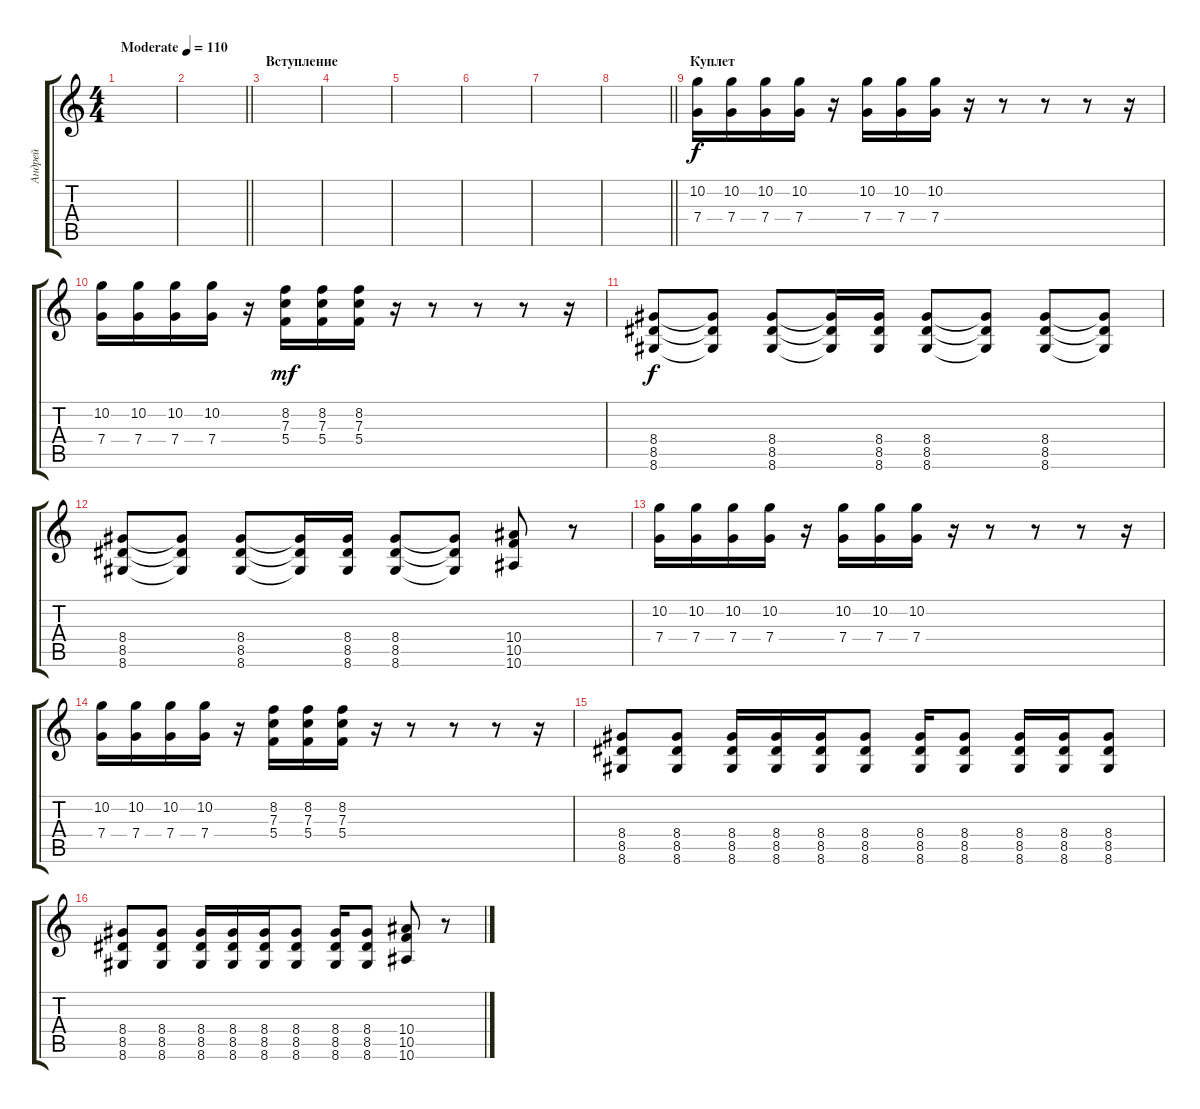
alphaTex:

\track ("Андрей" "Андрей") {instrument distortionguitar}
\staff {score tabs}
\tuning (D4 A3 F3 C3 G2 C2) {hide}
\ts (4 4)
\tempo (110 "Moderate")
\clef g2
\ks c
|
\barLineRight lightlight
|
\section ("" "Вступление")
|
|
|
|
|
\barLineRight lightlight
|
\section ("" "Куплет")
(10.2 7.4).16 (10.2 7.4).16 (10.2 7.4).16 (10.2 7.4).16 r.16 (10.2 7.4).16 (10.2 7.4).16 (10.2 7.4).16 r.16 r.8 r.8 r.8 r.16 |
(10.2 7.4).16 (10.2 7.4).16 (10.2 7.4).16 (10.2 7.4).16 r.16 (8.2 7.3 5.4).16{dy mf} (8.2 7.3 5.4).16 (8.2 7.3 5.4).16 r.16 r.8 r.8 r.8 r.16 |
(8.4 8.5 8.6).8{dy f} (8.4{t} 8.5{t} 8.6{t}).8 (8.4 8.5 8.6).8 (8.4{t} 8.5{t} 8.6{t}).16 (8.4 8.5 8.6).16 (8.4 8.5 8.6).8 (8.4{t} 8.5{t} 8.6{t}).8 (8.4 8.5 8.6).8 (8.4{t} 8.5{t} 8.6{t}).8 |
(8.4 8.5 8.6).8 (8.4{t} 8.5{t} 8.6{t}).8 (8.4 8.5 8.6).8 (8.4{t} 8.5{t} 8.6{t}).16 (8.4 8.5 8.6).16 (8.4 8.5 8.6).8 (8.4{t} 8.5{t} 8.6{t}).8 (10.4 10.5 10.6).8 r.8 |
(10.2 7.4).16 (10.2 7.4).16 (10.2 7.4).16 (10.2 7.4).16 r.16 (10.2 7.4).16 (10.2 7.4).16 (10.2 7.4).16 r.16 r.8 r.8 r.8 r.16 |
(10.2 7.4).16 (10.2 7.4).16 (10.2 7.4).16 (10.2 7.4).16 r.16 (8.2 7.3 5.4).16 (8.2 7.3 5.4).16 (8.2 7.3 5.4).16 r.16 r.8 r.8 r.8 r.16 |
(8.4 8.5 8.6).8 (8.4 8.5 8.6).8 (8.4 8.5 8.6).16 (8.4 8.5 8.6).16 (8.4 8.5 8.6).16 (8.4 8.5 8.6).8 (8.4 8.5 8.6).16 (8.4 8.5 8.6).8 (8.4 8.5 8.6).16 (8.4 8.5 8.6).16 (8.4 8.5 8.6).8 |
(8.4 8.5 8.6).8 (8.4 8.5 8.6).8 (8.4 8.5 8.6).16 (8.4 8.5 8.6).16 (8.4 8.5 8.6).16 (8.4 8.5 8.6).8 (8.4 8.5 8.6).16 (8.4 8.5 8.6).8 (10.4 10.5 10.6).8 r.8
